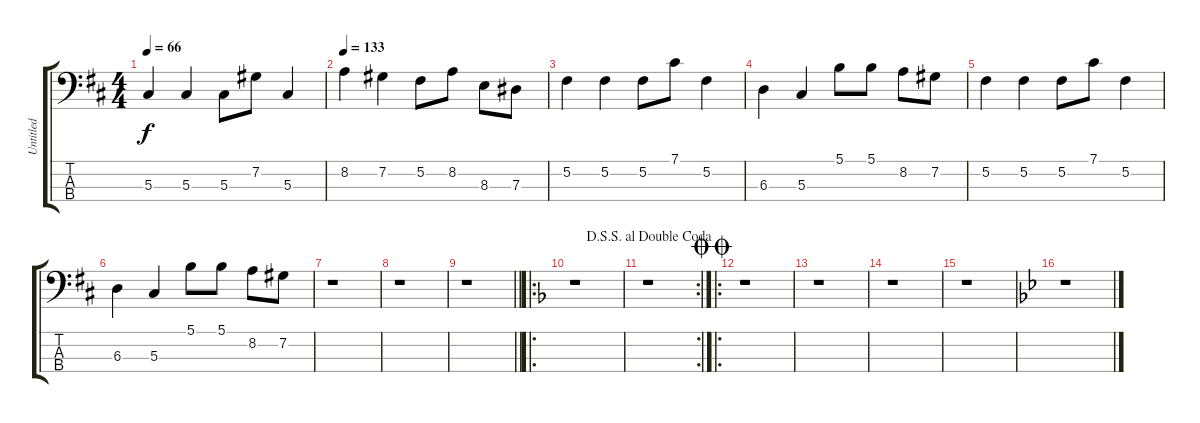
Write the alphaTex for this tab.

\track ("Untitled" "Untitled") {instrument electricbassfinger}
\staff {score tabs}
\tuning (Gb2 Db2 Ab1 Eb1) {hide}
\ts (4 4)
\tempo 66
\clef f4
\ks d
5.3.4{dy f} 5.3.4 5.3.8 7.2.8 5.3.4 |
\tempo 133
8.2.4 7.2.4 5.2.8 8.2.8 8.3.8 7.3.8 |
5.2.4 5.2.4 5.2.8 7.1.8 5.2.4 |
6.3.4 5.3.4 5.1.8 5.1.8 8.2.8 7.2.8 |
5.2.4 5.2.4 5.2.8 7.1.8 5.2.4 |
6.3.4 5.3.4 5.1.8 5.1.8 8.2.8 7.2.8 |
r.1 |
r.1 |
\barLineRight lightlight
r.1 |
\ro
\ks f
r.1 |
\rc 2
\jump dalsegnosegnoaldoublecoda
r.1 |
\ro
\jump doublecoda
r.1 |
r.1 |
r.1 |
r.1 |
\ks bb
r.1
